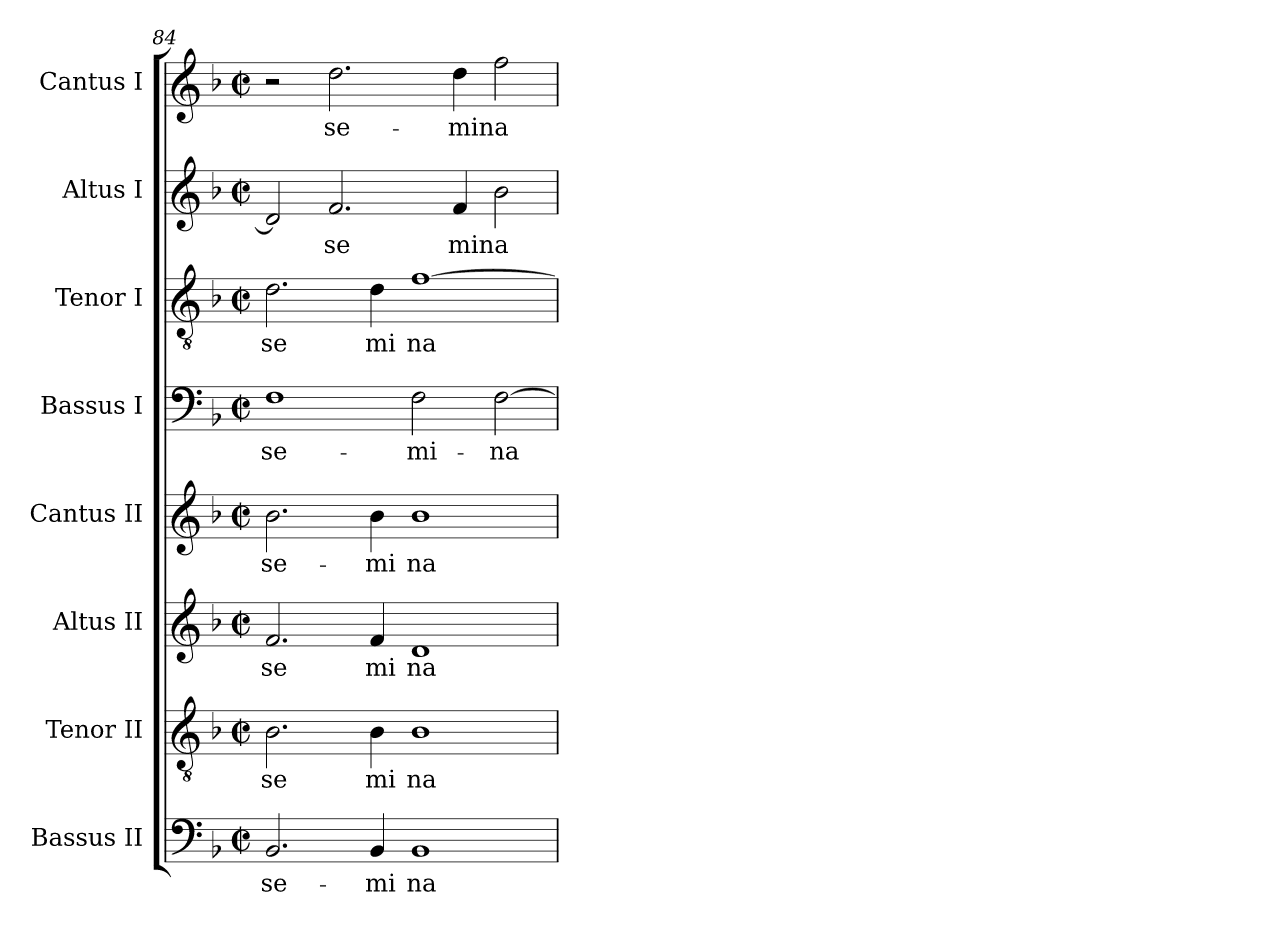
**kern	**text	**kern	**text	**kern	**text	**kern	**text	**kern	**text	**kern	**text	**kern	**text	**kern	**text
*part8	*part8	*part7	*part7	*part6	*part6	*part5	*part5	*part4	*part4	*part3	*part3	*part2	*part2	*part1	*part1
*staff8	*staff8	*staff7	*staff7	*staff6	*staff6	*staff5	*staff5	*staff4	*staff4	*staff3	*staff3	*staff2	*staff2	*staff1	*staff1
*I"Bassus II	*	*I"Tenor II	*	*I"Altus II	*	*I"Cantus II	*	*I"Bassus I	*	*I"Tenor I	*	*I"Altus I	*	*I"Cantus I	*
*I'Bassus II	*	*I'Tenor II	*	*I'Altus II	*	*I'Cantus II	*	*I'Bassus I	*	*I'Tenor I	*	*I'Altus I	*	*I'Cantus I	*
*clefF4	*	*clefGv2	*	*clefG2	*	*clefG2	*	*clefF4	*	*clefGv2	*	*clefG2	*	*clefG2	*
*k[b-]	*	*k[b-]	*	*k[b-]	*	*k[b-]	*	*k[b-]	*	*k[b-]	*	*k[b-]	*	*k[b-]	*
*F:	*	*F:	*	*F:	*	*F:	*	*F:	*	*F:	*	*F:	*	*F:	*
*M2/2	*	*M2/2	*	*M2/2	*	*M2/2	*	*M2/2	*	*M2/2	*	*M2/2	*	*M2/2	*
*met(c|)	*	*met(c|)	*	*met(c|)	*	*met(c|)	*	*met(c|)	*	*met(c|)	*	*met(c|)	*	*met(c|)	*
=84	=84	=84	=84	=84	=84	=84	=84	=84	=84	=84	=84	=84	=84	=84	=84
!	!LO:LY:b:cj	!	!LO:LY:b:cj	!	!LO:LY:b:cj	!	!LO:LY:b:cj	!	!LO:LY:b:cj	!	!LO:LY:b:cj	!	!LO:LY:b:cj	!	!
2.BB-/	se-	2.B-\	se	2.f/	se	2.b-\	se-	1F	se-	2.d\	se	2d/]	.	2r	.
!	!	!	!	!	!	!	!	!	!	!	!	!	!LO:LY:b:cj	!	!LO:LY:b:cj
.	.	.	.	.	.	.	.	.	.	.	.	2.f/	se	2.dd\	se-
!	!LO:LY:b:cj	!	!LO:LY:b:cj	!	!LO:LY:b:cj	!	!LO:LY:b:cj	!	!	!	!LO:LY:b:cj	!	!	!	!
4BB-/	-mi	4B-\	mi	4f/	mi	4b-\	-mi	.	.	4d\	mi	.	.	.	.
!	!LO:LY:b:cj	!	!LO:LY:b:cj	!	!LO:LY:b:cj	!	!LO:LY:b:cj	!	!LO:LY:b:cj	!	!LO:LY:b:cj	!	!	!	!
1BB-	na	1B-	na	1d	na	1b-	na	2F\	-mi-	[>1f	na	.	.	.	.
!	!	!	!	!	!	!	!	!	!	!	!	!	!LO:LY:b:cj	!	!LO:LY:b:cj
.	.	.	.	.	.	.	.	.	.	.	.	4f/	mina	4dd\	-mina
!	!	!	!	!	!	!	!	!	!LO:LY:b:cj	!	!	!	!LO:LY:b:cj	!	!LO:LY:b:cj
.	.	.	.	.	.	.	.	[>2F\	-na	.	.	2b-\	.	2ff\	.
=	=	=	=	=	=	=	=	=	=	=	=	=	=	=	=
*-	*-	*-	*-	*-	*-	*-	*-	*-	*-	*-	*-	*-	*-	*-	*-
